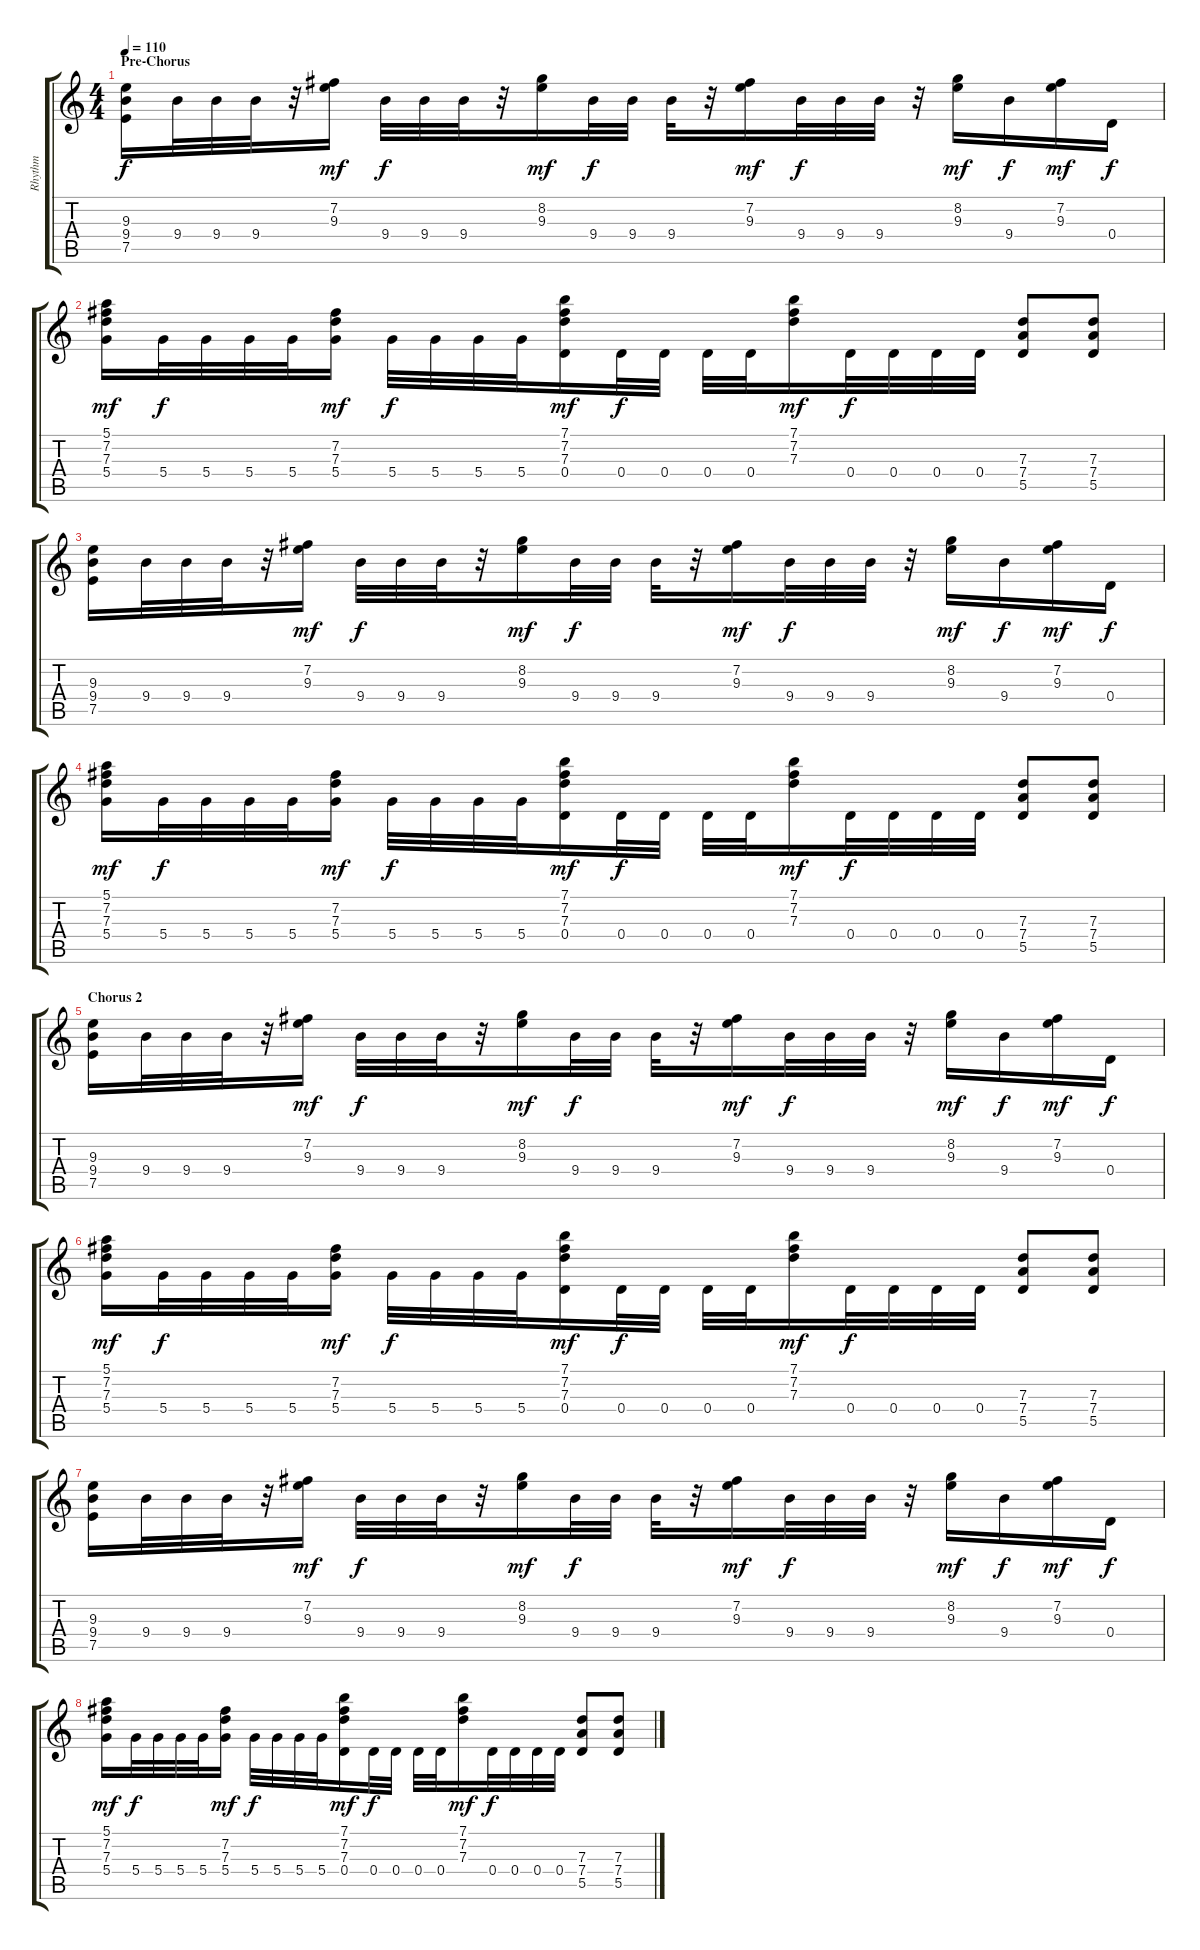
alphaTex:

\track ("Rhythm" "Rhythm") {instrument distortionguitar}
\staff {score tabs}
\tuning (E4 B3 G3 D3 A2 E2) {hide}
\ts (4 4)
\section ("" "Pre-Chorus")
\tempo 110
\clef g2
\ks c
(9.3 9.4 7.5).16{dy f volume 13} 9.4.32 9.4.32 9.4.32 r.32 (7.2 9.3).16{dy mf} 9.4.32{dy f} 9.4.32 9.4.32 r.32 (8.2 9.3).16{dy mf} 9.4.32{dy f} 9.4.32 9.4.32 r.32 (7.2 9.3).16{dy mf} 9.4.32{dy f} 9.4.32 9.4.32 r.32 (8.2 9.3).16{dy mf} 9.4.16{dy f} (7.2 9.3).16{dy mf} 0.4.16{dy f} |
(5.1 7.2 7.3 5.4).16{dy mf} 5.4.32{dy f} 5.4.32 5.4.32 5.4.32 (7.2 7.3 5.4).16{dy mf} 5.4.32{dy f} 5.4.32 5.4.32 5.4.32 (7.1 7.2 7.3 0.4).16{dy mf} 0.4.32{dy f} 0.4.32 0.4.32 0.4.32 (7.1 7.2 7.3).16{dy mf} 0.4.32{dy f} 0.4.32 0.4.32 0.4.32 (7.3 7.4 5.5).8 (7.3 7.4 5.5).8 |
(9.3 9.4 7.5).16 9.4.32 9.4.32 9.4.32 r.32 (7.2 9.3).16{dy mf} 9.4.32{dy f} 9.4.32 9.4.32 r.32 (8.2 9.3).16{dy mf} 9.4.32{dy f} 9.4.32 9.4.32 r.32 (7.2 9.3).16{dy mf} 9.4.32{dy f} 9.4.32 9.4.32 r.32 (8.2 9.3).16{dy mf} 9.4.16{dy f} (7.2 9.3).16{dy mf} 0.4.16{dy f} |
(5.1 7.2 7.3 5.4).16{dy mf} 5.4.32{dy f} 5.4.32 5.4.32 5.4.32 (7.2 7.3 5.4).16{dy mf} 5.4.32{dy f} 5.4.32 5.4.32 5.4.32 (7.1 7.2 7.3 0.4).16{dy mf} 0.4.32{dy f} 0.4.32 0.4.32 0.4.32 (7.1 7.2 7.3).16{dy mf} 0.4.32{dy f} 0.4.32 0.4.32 0.4.32 (7.3 7.4 5.5).8 (7.3 7.4 5.5).8 |
\section ("" "Chorus 2")
(9.3 9.4 7.5).16 9.4.32 9.4.32 9.4.32 r.32 (7.2 9.3).16{dy mf} 9.4.32{dy f} 9.4.32 9.4.32 r.32 (8.2 9.3).16{dy mf} 9.4.32{dy f} 9.4.32 9.4.32 r.32 (7.2 9.3).16{dy mf} 9.4.32{dy f} 9.4.32 9.4.32 r.32 (8.2 9.3).16{dy mf} 9.4.16{dy f} (7.2 9.3).16{dy mf} 0.4.16{dy f} |
(5.1 7.2 7.3 5.4).16{dy mf} 5.4.32{dy f} 5.4.32 5.4.32 5.4.32 (7.2 7.3 5.4).16{dy mf} 5.4.32{dy f} 5.4.32 5.4.32 5.4.32 (7.1 7.2 7.3 0.4).16{dy mf} 0.4.32{dy f} 0.4.32 0.4.32 0.4.32 (7.1 7.2 7.3).16{dy mf} 0.4.32{dy f} 0.4.32 0.4.32 0.4.32 (7.3 7.4 5.5).8 (7.3 7.4 5.5).8 |
(9.3 9.4 7.5).16 9.4.32 9.4.32 9.4.32 r.32 (7.2 9.3).16{dy mf} 9.4.32{dy f} 9.4.32 9.4.32 r.32 (8.2 9.3).16{dy mf} 9.4.32{dy f} 9.4.32 9.4.32 r.32 (7.2 9.3).16{dy mf} 9.4.32{dy f} 9.4.32 9.4.32 r.32 (8.2 9.3).16{dy mf} 9.4.16{dy f} (7.2 9.3).16{dy mf} 0.4.16{dy f} |
(5.1 7.2 7.3 5.4).16{dy mf} 5.4.32{dy f} 5.4.32 5.4.32 5.4.32 (7.2 7.3 5.4).16{dy mf} 5.4.32{dy f} 5.4.32 5.4.32 5.4.32 (7.1 7.2 7.3 0.4).16{dy mf} 0.4.32{dy f} 0.4.32 0.4.32 0.4.32 (7.1 7.2 7.3).16{dy mf} 0.4.32{dy f} 0.4.32 0.4.32 0.4.32 (7.3 7.4 5.5).8 (7.3 7.4 5.5).8
